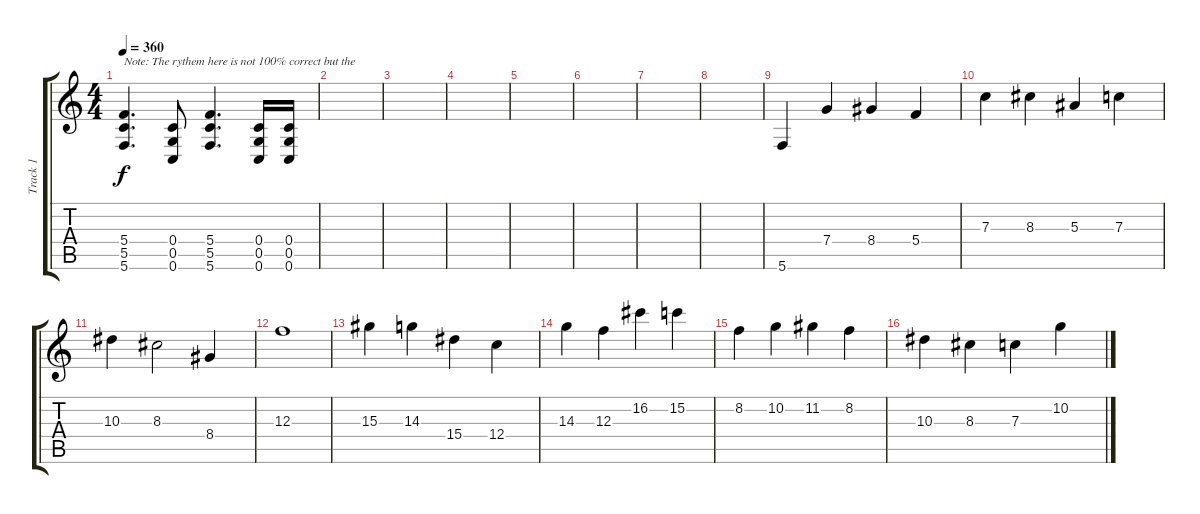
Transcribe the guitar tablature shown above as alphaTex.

\track ("Track 1" "Track 1") {instrument overdrivenguitar}
\staff {score tabs}
\tuning (D4 A3 F3 C3 G2 C2) {hide}
\ts (4 4)
\tempo 360
\clef g2
\ks c
(5.4 5.5 5.6).4{d txt "Note: The rythem here is not 100% correct but the" dy f} (0.4 0.5 0.6).8 (5.4 5.5 5.6).4{d} (0.4 0.5 0.6).16 (0.4 0.5 0.6).16 |
|
|
|
|
|
|
|
5.6.4{volume 16} 7.4.4 8.4.4 5.4.4 |
7.3.4 8.3.4 5.3.4 7.3.4 |
10.3.4 8.3.2 8.4.4 |
12.3.1 |
15.3.4 14.3.4 15.4.4 12.4.4 |
14.3.4 12.3.4 16.2.4 15.2.4 |
8.2.4 10.2.4 11.2.4 8.2.4 |
10.3.4 8.3.4 7.3.4 10.2.4
